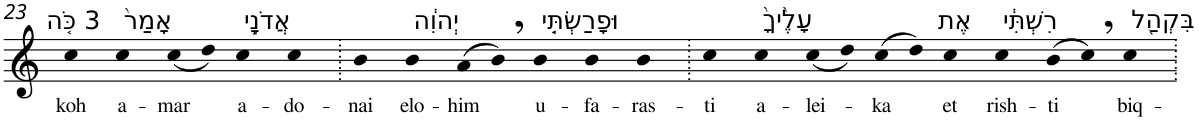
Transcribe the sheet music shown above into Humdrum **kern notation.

**kern	**text
*part1	*part1
*staff1	*staff1
*I"Piano	*
*I'Pno	*
!!LO:PB:g=z
*clefG2	*
*k[]	*
=23	=23
!LO:TX:a:t=3 כֹּ֤ה	!
!	!LO:LY:b
4cc	koh
!LO:TX:a:t=אָמַר֙	!
!	!LO:LY:b
4cc	a-
!	!LO:LY:b
(<8cc	-mar
8dd)	.
!LO:TX:a:t=אֲדֹנָ֣י	!
!	!LO:LY:b
4cc	a-
!	!LO:LY:b
4cc	-do-
=24.	=24.
!	!LO:LY:b
4b	-nai
!LO:TX:a:t=יְהוִ֔ה	!
!	!LO:LY:b
4b	elo-
!	!LO:LY:b
(>8a	-him
8b,)	.
!LO:TX:a:t=וּפָרַשְׂתִּ֤י	!
!	!LO:LY:b
4b	u-
!	!LO:LY:b
4b	-fa-
!	!LO:LY:b
4b	-ras-
=25.	=25.
!	!LO:LY:b
4cc	-ti
!LO:TX:a:t=עָלֶ֙יךָ֙	!
!	!LO:LY:b
4cc	a-
!	!LO:LY:b
(<8cc	-lei-
8dd)	.
!	!LO:LY:b
(>8cc	-ka
8dd)	.
!LO:TX:a:t=אֶת	!
!	!LO:LY:b
4cc	et
!LO:TX:a:t=רִשְׁתִּ֔י	!
!	!LO:LY:b
4cc	rish-
!	!LO:LY:b
(>8b	-ti
8cc,)	.
!LO:TX:a:t=בִּקְהַ֖ל	!
!	!LO:LY:b
4cc	biq-
=.	=.
*-	*-
